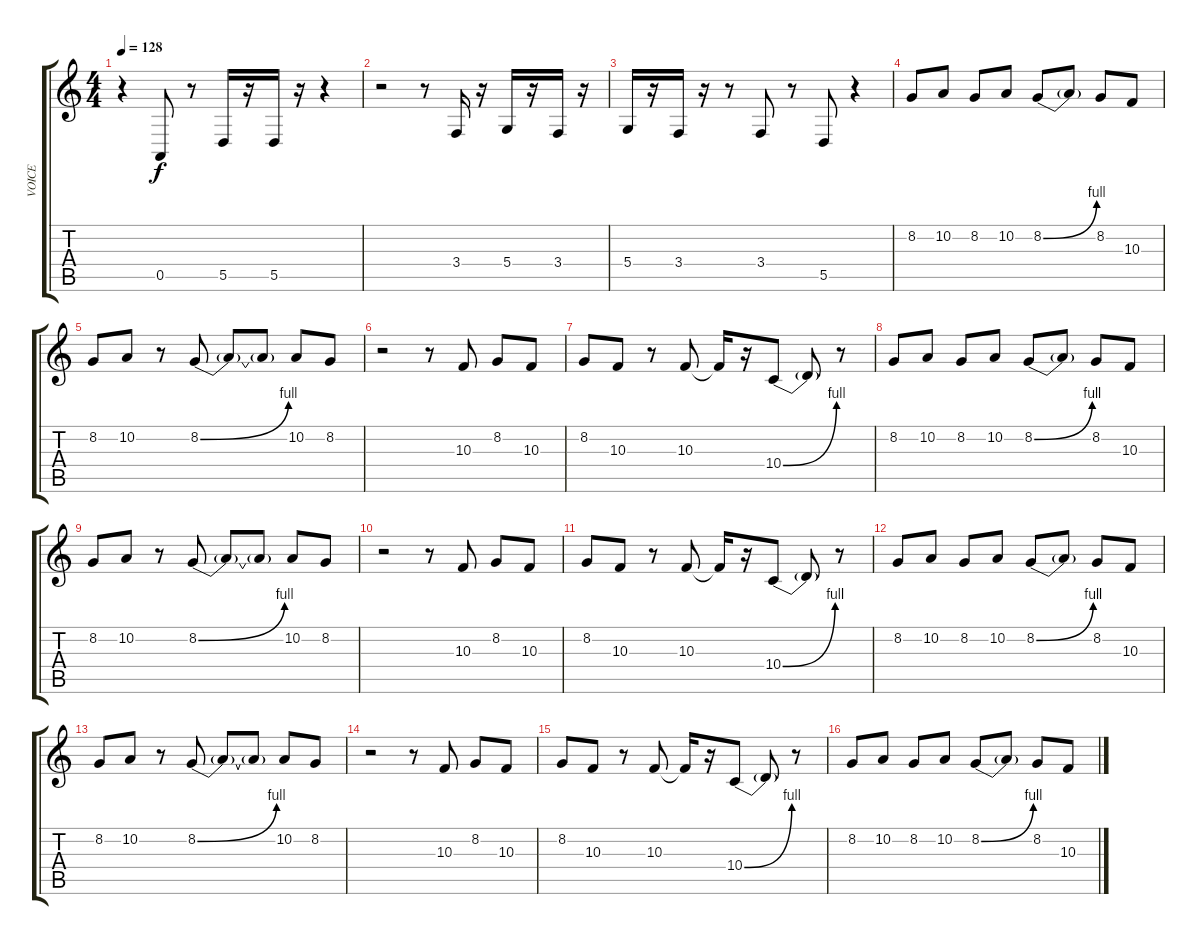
\track ("VOICE" "VOICE") {instrument altosax}
\staff {score tabs}
\tuning (E4 B3 G3 D3 A2 E2) {hide}
\ts (4 4)
\tempo 128
\clef g2
\ks c
r.4{dy f} 0.5.8 r.8 5.5.16 r.16 5.5.16 r.16 r.4 |
r.2 r.8 3.4.16 r.16 5.4.16 r.16 3.4.16 r.16 |
5.4.16 r.16 3.4.16 r.16 r.8 3.4.8 r.8 5.5.8 r.4 |
8.2.8 10.2.8 8.2.8 10.2.8 8.2{be (bend 0 0 60 4)}.8 8.2{t}.8 8.2.8 10.3.8 |
8.2.8 10.2.8 r.8 8.2{be (bend 0 0 60 4)}.8 8.2{t}.8 8.2{t}.8 10.2.8 8.2.8 |
r.2 r.8 10.3.8 8.2.8 10.3.8 |
8.2.8 10.3.8 r.8 10.3.8 10.3{t}.16 r.16 10.4{be (bend 0 0 60 4)}.8 10.4{t}.8 r.8 |
8.2.8 10.2.8 8.2.8 10.2.8 8.2{be (bend 0 0 60 4)}.8 8.2{t}.8 8.2.8 10.3.8 |
8.2.8 10.2.8 r.8 8.2{be (bend 0 0 60 4)}.8 8.2{t}.8 8.2{t}.8 10.2.8 8.2.8 |
r.2 r.8 10.3.8 8.2.8 10.3.8 |
8.2.8 10.3.8 r.8 10.3.8 10.3{t}.16 r.16 10.4{be (bend 0 0 60 4)}.8 10.4{t}.8 r.8 |
8.2.8 10.2.8 8.2.8 10.2.8 8.2{be (bend 0 0 60 4)}.8 8.2{t}.8 8.2.8 10.3.8 |
8.2.8 10.2.8 r.8 8.2{be (bend 0 0 60 4)}.8 8.2{t}.8 8.2{t}.8 10.2.8 8.2.8 |
r.2 r.8 10.3.8 8.2.8 10.3.8 |
8.2.8 10.3.8 r.8 10.3.8 10.3{t}.16 r.16 10.4{be (bend 0 0 60 4)}.8 10.4{t}.8 r.8 |
8.2.8 10.2.8 8.2.8 10.2.8 8.2{be (bend 0 0 60 4)}.8 8.2{t}.8 8.2.8 10.3.8
